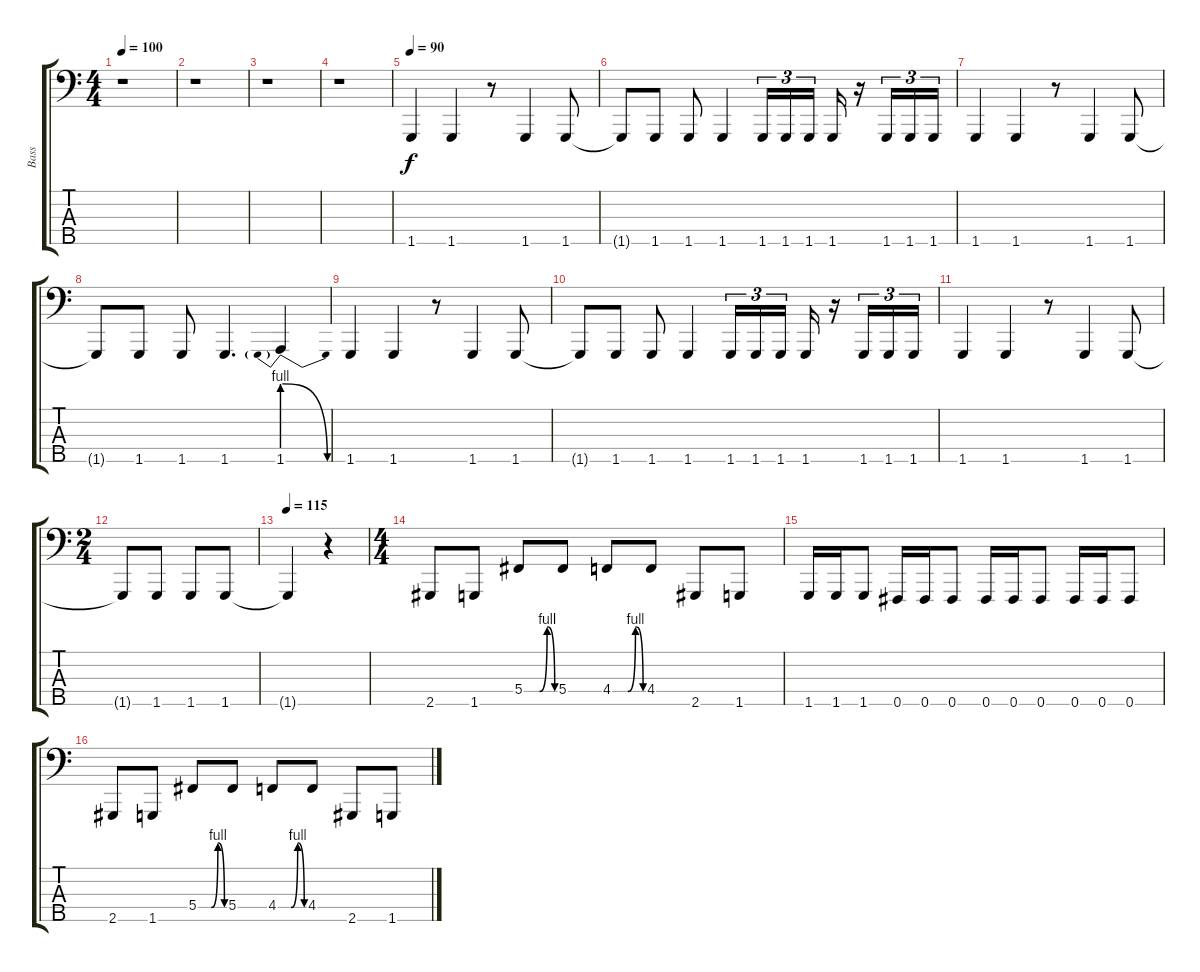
\track ("Bass" "Bass") {instrument electricbasspick}
\staff {score tabs}
\tuning (E2 B1 Gb1 Db1 Gb0) {hide}
\ts (4 4)
\tempo 100
\clef f4
\ks c
r.1{dy f instrument electricbasspick} |
r.1 |
r.1 |
r.1 |
\tempo 90
1.5.4 1.5.4 r.8 1.5.4 1.5.8 |
1.5{t}.8 1.5.8 1.5.8 1.5.4 1.5.16{tu (3 2)} 1.5.16{tu (3 2)} 1.5.16{tu (3 2)} 1.5.16 r.16 1.5.16{tu (3 2)} 1.5.16{tu (3 2)} 1.5.16{tu (3 2)} |
1.5.4 1.5.4 r.8 1.5.4 1.5.8 |
1.5{t}.8 1.5.8 1.5.8 1.5.4{d} 1.5{be (prebendrelease 0 4 60 0)}.4 |
1.5.4 1.5.4 r.8 1.5.4 1.5.8 |
1.5{t}.8 1.5.8 1.5.8 1.5.4 1.5.16{tu (3 2)} 1.5.16{tu (3 2)} 1.5.16{tu (3 2)} 1.5.16 r.16 1.5.16{tu (3 2)} 1.5.16{tu (3 2)} 1.5.16{tu (3 2)} |
1.5.4 1.5.4 r.8 1.5.4 1.5.8 |
\ts (2 4)
1.5{t}.8 1.5.8 1.5.8 1.5.8 |
\tempo 115
1.5{t}.4 r.4 |
\ts (4 4)
2.5.8 1.5.8 5.4{be (custom 0 0 30 0 45 4 60 0)}.8 5.4.8 4.4{be (custom 0 0 30 0 45 4 60 0)}.8 4.4.8 2.5.8 1.5.8 |
1.5.16 1.5.16 1.5.8 0.5.16 0.5.16 0.5.8 0.5.16 0.5.16 0.5.8 0.5.16 0.5.16 0.5.8 |
2.5.8 1.5.8 5.4{be (custom 0 0 30 0 45 4 60 0)}.8 5.4.8 4.4{be (custom 0 0 30 0 45 4 60 0)}.8 4.4.8 2.5.8 1.5.8
